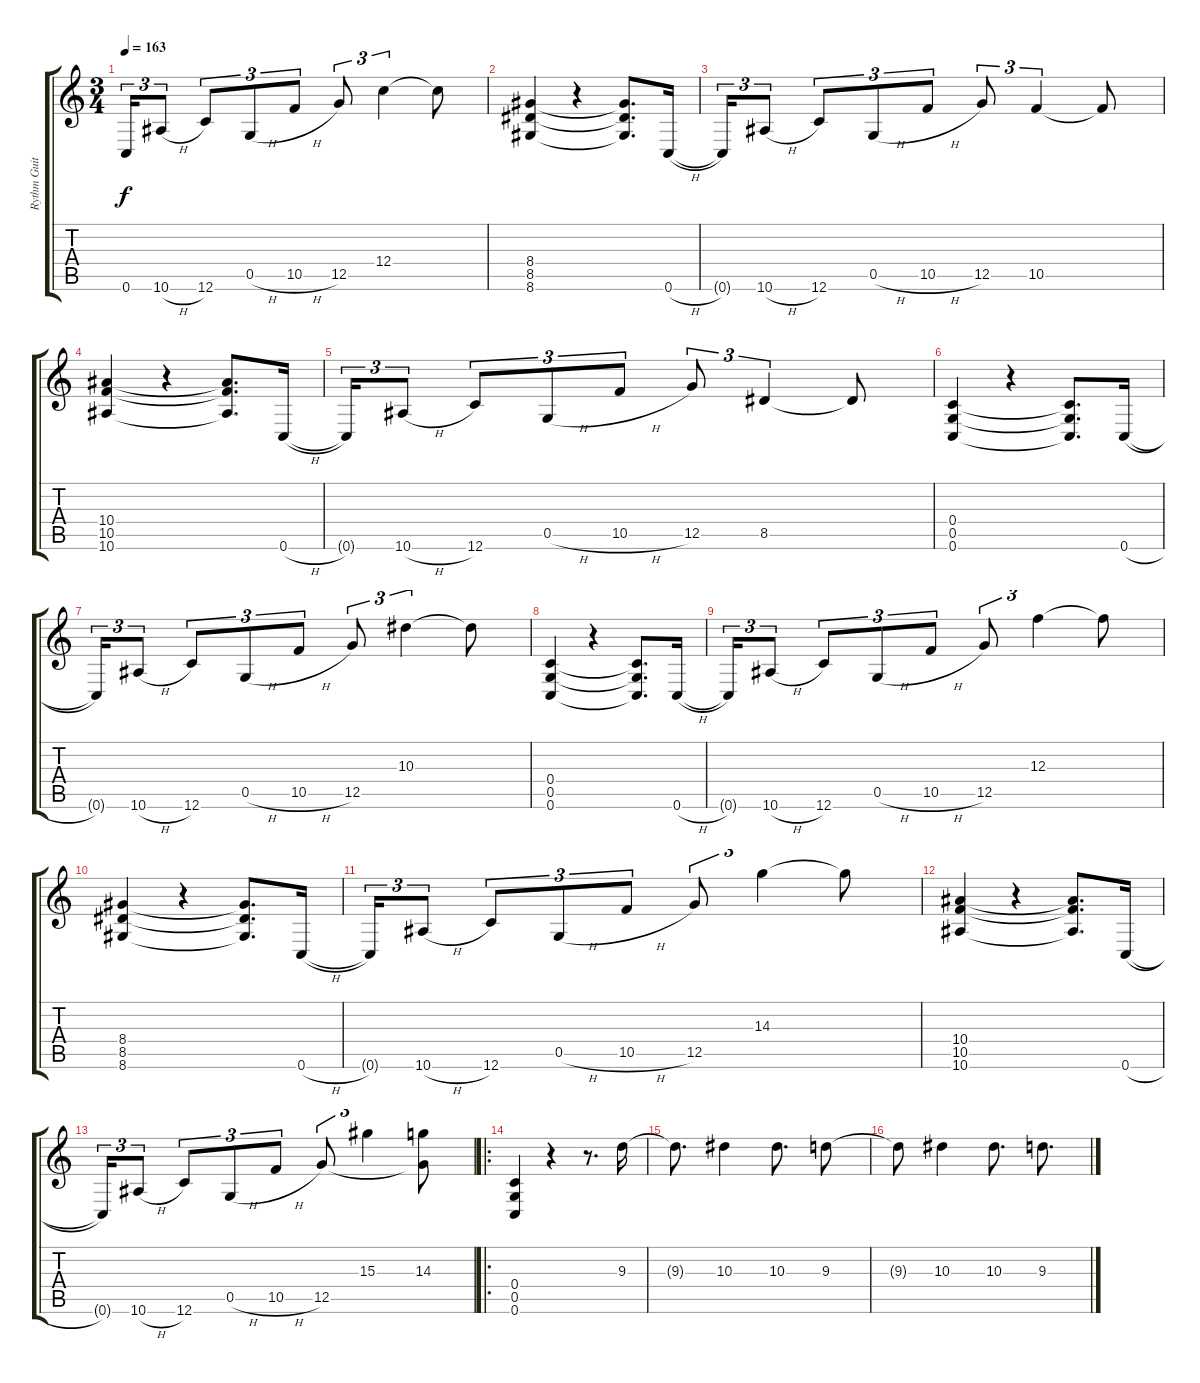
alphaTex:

\track ("Rythm Guitar" "Rythm Guit") {instrument distortionguitar}
\staff {score tabs}
\tuning (D4 A3 F3 C3 G2 C2) {hide}
\ts (3 4)
\tempo 163
\clef g2
\ks c
0.6{t}.16{tu (3 2) dy f} 10.6{h}.8{tu (3 2)} 12.6.8{tu (3 2)} 0.5{h}.8{tu (3 2)} 10.5{h}.8{tu (3 2)} 12.5.8{tu (3 2)} 12.4.4{tu (3 2)} 12.4{t}.8 |
(8.4 8.5 8.6).4 r.4 (8.4{t} 8.5{t} 8.6{t}).8{d} 0.6{h}.16 |
0.6{t}.16{tu (3 2)} 10.6{h}.8{tu (3 2)} 12.6.8{tu (3 2)} 0.5{h}.8{tu (3 2)} 10.5{h}.8{tu (3 2)} 12.5.8{tu (3 2)} 10.5.4{tu (3 2)} 10.5{t}.8 |
(10.4 10.5 10.6).4 r.4 (10.4{t} 10.5{t} 10.6{t}).8{d} 0.6{h}.16 |
0.6{t}.16{tu (3 2)} 10.6{h}.8{tu (3 2)} 12.6.8{tu (3 2)} 0.5{h}.8{tu (3 2)} 10.5{h}.8{tu (3 2)} 12.5.8{tu (3 2)} 8.5.4{tu (3 2)} 8.5{t}.8 |
(0.4 0.5 0.6).4 r.4 (0.4{t} 0.5{t} 0.6{t}).8{d} 0.6{h}.16 |
0.6{t}.16{tu (3 2)} 10.6{h}.8{tu (3 2)} 12.6.8{tu (3 2)} 0.5{h}.8{tu (3 2)} 10.5{h}.8{tu (3 2)} 12.5.8{tu (3 2)} 10.3.4{tu (3 2)} 10.3{t}.8 |
(0.4 0.5 0.6).4 r.4 (0.4{t} 0.5{t} 0.6{t}).8{d} 0.6{h}.16 |
0.6{t}.16{tu (3 2)} 10.6{h}.8{tu (3 2)} 12.6.8{tu (3 2)} 0.5{h}.8{tu (3 2)} 10.5{h}.8{tu (3 2)} 12.5.8{tu (3 2)} 12.3.4{tu (3 2)} 12.3{t}.8 |
(8.4 8.5 8.6).4 r.4 (8.4{t} 8.5{t} 8.6{t}).8{d} 0.6{h}.16 |
0.6{t}.16{tu (3 2)} 10.6{h}.8{tu (3 2)} 12.6.8{tu (3 2)} 0.5{h}.8{tu (3 2)} 10.5{h}.8{tu (3 2)} 12.5.8{tu (3 2)} 14.3.4{tu (3 2)} 14.3{t}.8 |
(10.4 10.5 10.6).4 r.4 (10.4{t} 10.5{t} 10.6{t}).8{d} 0.6{h}.16 |
0.6{t}.16{tu (3 2)} 10.6{h}.8{tu (3 2)} 12.6.8{tu (3 2)} 0.5{h}.8{tu (3 2)} 10.5{h}.8{tu (3 2)} 12.5.8{tu (3 2)} 15.3.4{tu (3 2)} (14.3 12.5{t}).8 |
\ro
(0.4 0.5 0.6).4 r.4 r.8{d} 9.3.16 |
9.3{t}.8{d} 10.3.4 10.3.8{d} 9.3.8 |
9.3{t}.8 10.3.4 10.3.8{d} 9.3.8{d}
